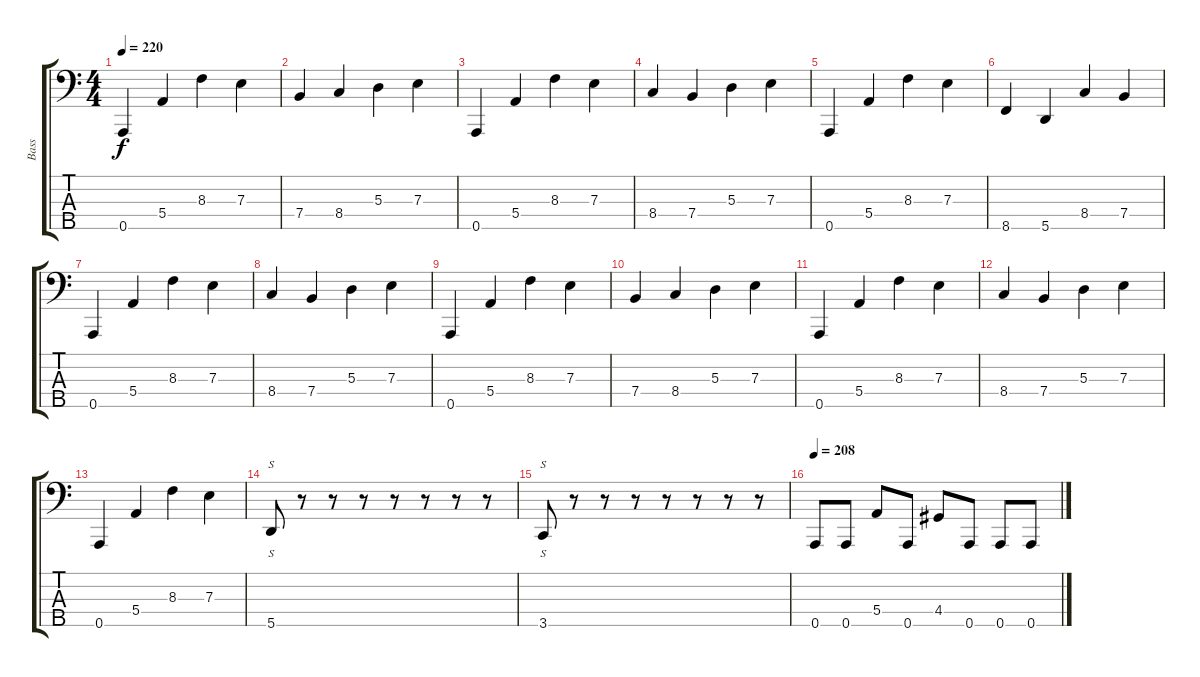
\track ("Bass" "Bass") {instrument electricbassfinger}
\staff {score tabs}
\tuning (Gb2 D2 A1 E1 A0) {hide}
\ts (4 4)
\tempo 220
\clef f4
\ks c
0.5.4{dy f} 5.4.4 8.3.4 7.3.4 |
7.4.4 8.4.4 5.3.4 7.3.4 |
0.5.4 5.4.4 8.3.4 7.3.4 |
8.4.4 7.4.4 5.3.4 7.3.4 |
0.5.4 5.4.4 8.3.4 7.3.4 |
8.5.4 5.5.4 8.4.4 7.4.4 |
0.5.4 5.4.4 8.3.4 7.3.4 |
8.4.4 7.4.4 5.3.4 7.3.4 |
0.5.4 5.4.4 8.3.4 7.3.4 |
7.4.4 8.4.4 5.3.4 7.3.4 |
0.5.4 5.4.4 8.3.4 7.3.4 |
8.4.4 7.4.4 5.3.4 7.3.4 |
0.5.4 5.4.4 8.3.4 7.3.4 |
5.5.8{s} r.8 r.8 r.8 r.8 r.8 r.8 r.8 |
3.5.8{s} r.8 r.8 r.8 r.8 r.8 r.8 r.8 |
\tempo 208
0.5.8 0.5.8 5.4.8 0.5.8 4.4.8 0.5.8 0.5.8 0.5.8
